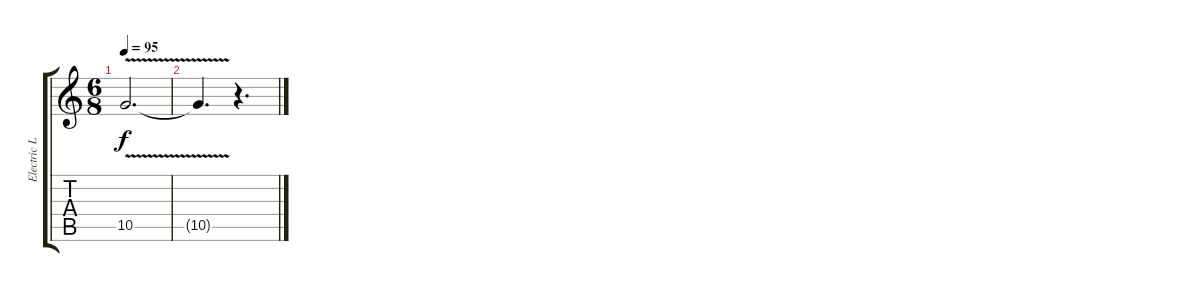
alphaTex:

\track ("Electric Left" "Electric L") {instrument distortionguitar}
\staff {score tabs}
\tuning (E4 B3 G3 D3 A2 D2) {hide}
\ts (6 8)
\tempo 95
\clef g2
\ks c
10.5{v}.2{d dy f volume 0} |
10.5{t}.4{d} r.4{d}
